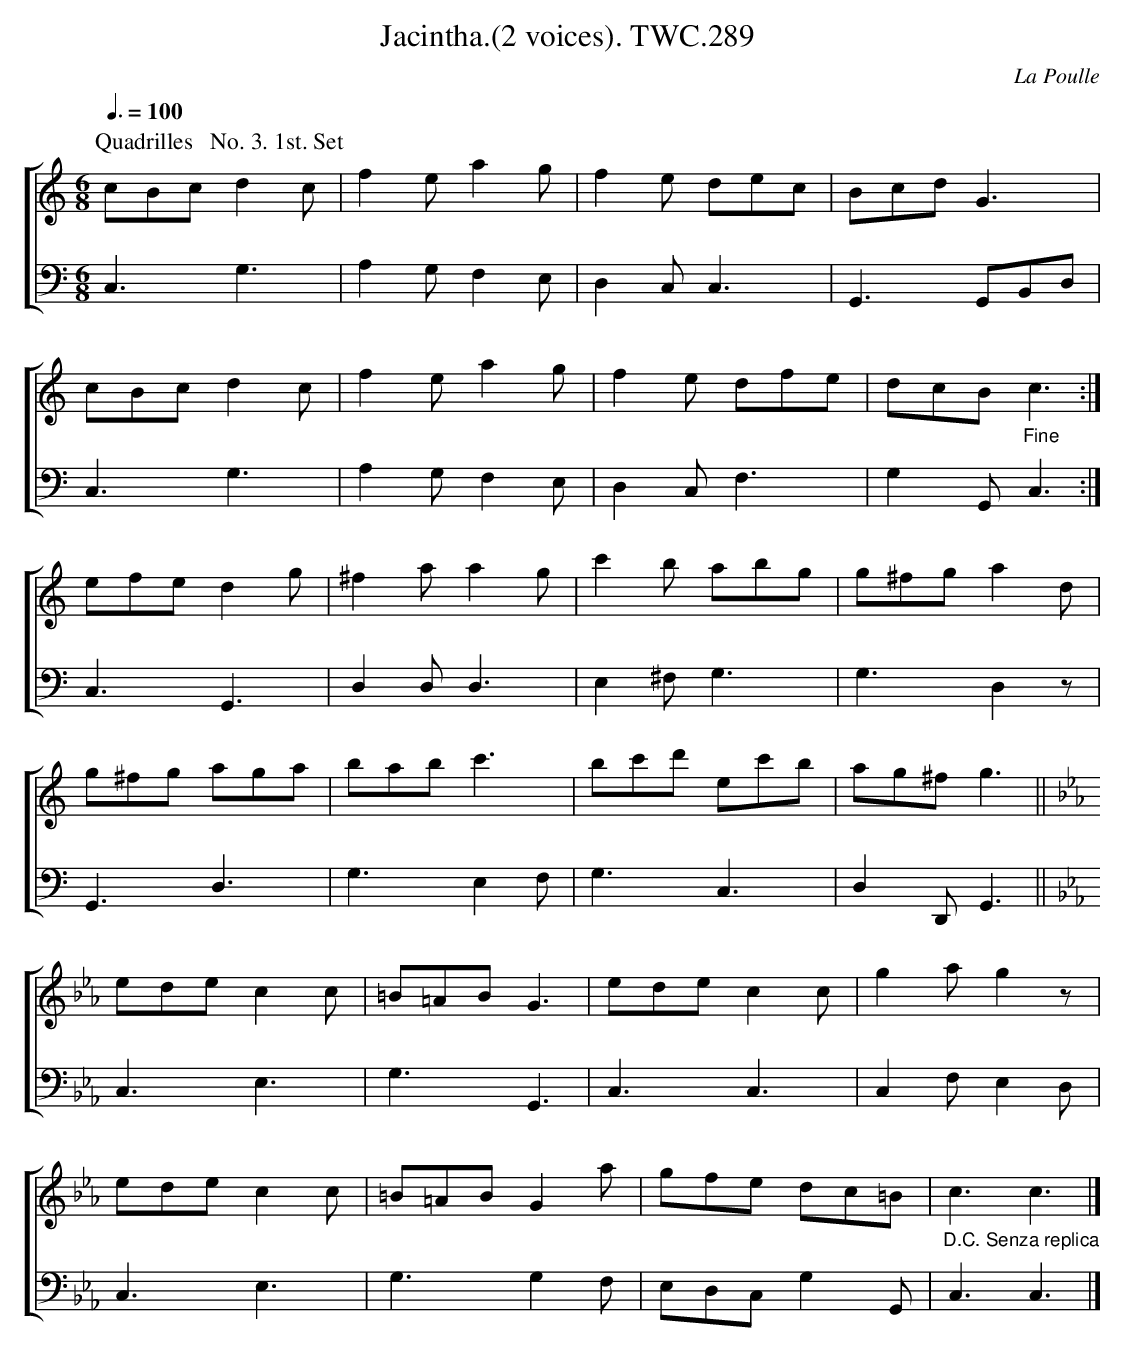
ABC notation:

X:1
T:Jacintha.(2 voices). TWC.289
L:1/8
C:La Poulle
%%score [1 2]
M:6/8
Q:3/8=100
K:C
V:1
P:Quadrilles   No. 3. 1st. Set
cBc d2c|f2e a2g|f2e dec|Bcd G3 |
cBc d2c|f2e a2g|f2e dfe|dcB "_Fine"c3 :|
efe d2g|^f2a a2g|c'2b abg|g^fg a2d|
g^fg aga|bab c'3|bc'd' ec'b|ag^f g3 ||
K:Eb
ede c2c|=B=AB G3|ede c2c|g2a g2z|
ede c2c|=B=AB G2a|gfe dc=B|"_D.C. Senza replica"c3c3 |]
V:2 clf=bass octave=-2
c3 g3|a2g f2e|d2c c3|G3 GBd|
c3 g3|a2g f2e|d2c f3|g2G c3:|
c3G3|d2d d3|e2^f g3|g3 d2z|
G3d3|g3 e2f|g3c3|d2D G3||
K:Eb
c3e3|g3G3|c3c3|c2f e2d|
c3e3|g3 g2f|edc g2G|c3c3 |]
